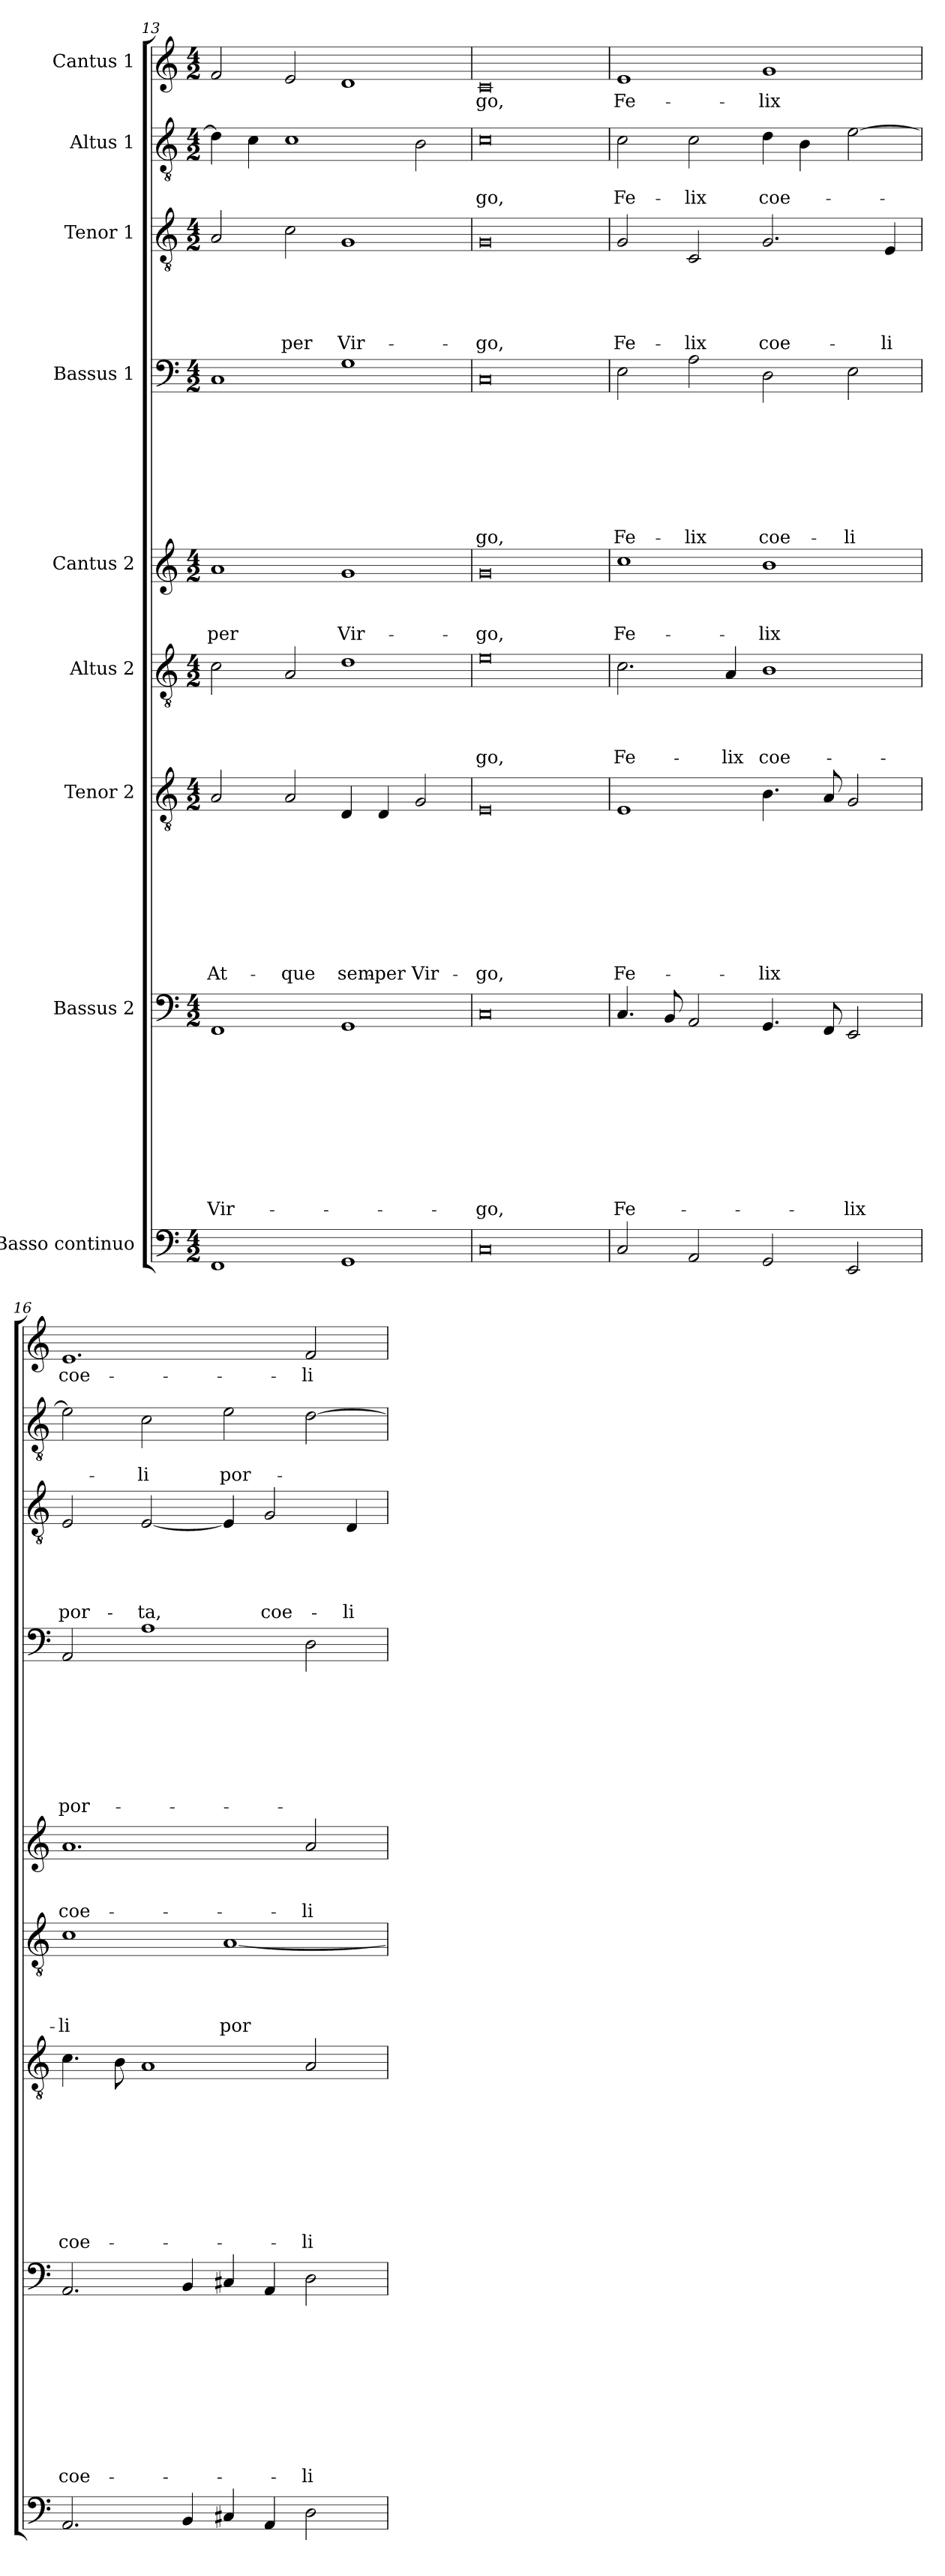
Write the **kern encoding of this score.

**kern	**kern	**text	**text	**text	**text	**text	**text	**text	**text	**text	**text	**kern	**text	**text	**text	**text	**text	**text	**text	**text	**text	**kern	**text	**text	**text	**text	**kern	**text	**text	**text	**kern	**text	**text	**text	**text	**text	**text	**text	**text	**kern	**text	**text	**text	**text	**text	**kern	**text	**text	**kern	**text
*part9	*part8	*part8	*part8	*part8	*part8	*part8	*part8	*part8	*part8	*part8	*part8	*part7	*part7	*part7	*part7	*part7	*part7	*part7	*part7	*part7	*part7	*part6	*part6	*part6	*part6	*part6	*part5	*part5	*part5	*part5	*part4	*part4	*part4	*part4	*part4	*part4	*part4	*part4	*part4	*part3	*part3	*part3	*part3	*part3	*part3	*part2	*part2	*part2	*part1	*part1
*staff9	*staff8	*staff8	*staff8	*staff8	*staff8	*staff8	*staff8	*staff8	*staff8	*staff8	*staff8	*staff7	*staff7	*staff7	*staff7	*staff7	*staff7	*staff7	*staff7	*staff7	*staff7	*staff6	*staff6	*staff6	*staff6	*staff6	*staff5	*staff5	*staff5	*staff5	*staff4	*staff4	*staff4	*staff4	*staff4	*staff4	*staff4	*staff4	*staff4	*staff3	*staff3	*staff3	*staff3	*staff3	*staff3	*staff2	*staff2	*staff2	*staff1	*staff1
*I"Basso continuo	*I"Bassus 2	*	*	*	*	*	*	*	*	*	*	*I"Tenor 2	*	*	*	*	*	*	*	*	*	*I"Altus 2	*	*	*	*	*I"Cantus 2	*	*	*	*I"Bassus 1	*	*	*	*	*	*	*	*	*I"Tenor 1	*	*	*	*	*	*I"Altus 1	*	*	*I"Cantus 1	*
*clefF4	*clefF4	*	*	*	*	*	*	*	*	*	*	*clefGv2	*	*	*	*	*	*	*	*	*	*clefGv2	*	*	*	*	*clefG2	*	*	*	*clefF4	*	*	*	*	*	*	*	*	*clefGv2	*	*	*	*	*	*clefGv2	*	*	*clefG2	*
*k[]	*k[]	*	*	*	*	*	*	*	*	*	*	*k[]	*	*	*	*	*	*	*	*	*	*k[]	*	*	*	*	*k[]	*	*	*	*k[]	*	*	*	*	*	*	*	*	*k[]	*	*	*	*	*	*k[]	*	*	*k[]	*
*C:	*C:	*	*	*	*	*	*	*	*	*	*	*C:	*	*	*	*	*	*	*	*	*	*C:	*	*	*	*	*C:	*	*	*	*C:	*	*	*	*	*	*	*	*	*C:	*	*	*	*	*	*C:	*	*	*C:	*
*M4/2	*M4/2	*	*	*	*	*	*	*	*	*	*	*M4/2	*	*	*	*	*	*	*	*	*	*M4/2	*	*	*	*	*M4/2	*	*	*	*M4/2	*	*	*	*	*	*	*	*	*M4/2	*	*	*	*	*	*M4/2	*	*	*M4/2	*
=13	=13	=13	=13	=13	=13	=13	=13	=13	=13	=13	=13	=13	=13	=13	=13	=13	=13	=13	=13	=13	=13	=13	=13	=13	=13	=13	=13	=13	=13	=13	=13	=13	=13	=13	=13	=13	=13	=13	=13	=13	=13	=13	=13	=13	=13	=13	=13	=13	=13	=13
!	!	!	!	!	!	!	!	!	!	!	!LO:LY:b	!	!	!	!	!	!	!	!	!	!LO:LY:b	!	!	!	!	!	!	!	!	!LO:LY:b	!	!	!	!	!	!	!	!	!	!	!	!	!	!	!	!	!	!	!	!
1FF	1FF	.	.	.	.	.	.	.	.	.	Vir-	2A/	.	.	.	.	.	.	.	.	At-	2c\	.	.	.	.	1a	.	.	-per	1C	.	.	.	.	.	.	.	.	2A/	.	.	.	.	.	4d\]	.	.	2f/	.
.	.	.	.	.	.	.	.	.	.	.	.	.	.	.	.	.	.	.	.	.	.	.	.	.	.	.	.	.	.	.	.	.	.	.	.	.	.	.	.	.	.	.	.	.	.	4c\	.	.	.	.
!	!	!	!	!	!	!	!	!	!	!	!	!	!	!	!	!	!	!	!	!	!LO:LY:b	!	!	!	!	!	!	!	!	!	!	!	!	!	!	!	!	!	!	!	!	!	!	!	!LO:LY:b	!	!	!	!	!
.	.	.	.	.	.	.	.	.	.	.	.	2A/	.	.	.	.	.	.	.	.	-que	2A/	.	.	.	.	.	.	.	.	.	.	.	.	.	.	.	.	.	2c\	.	.	.	.	-per	1c	.	.	2e/	.
!	!	!	!	!	!	!	!	!	!	!	!	!	!	!	!	!	!	!	!	!	!LO:LY:b	!	!	!	!	!	!	!	!	!LO:LY:b	!	!	!	!	!	!	!	!	!	!	!	!	!	!	!LO:LY:b	!	!	!	!	!
1GG	1GG	.	.	.	.	.	.	.	.	.	.	4D/	.	.	.	.	.	.	.	.	sem-	1d	.	.	.	.	1g	.	.	Vir-	1G	.	.	.	.	.	.	.	.	1G	.	.	.	.	Vir-	.	.	.	1d	.
!	!	!	!	!	!	!	!	!	!	!	!	!	!	!	!	!	!	!	!	!	!LO:LY:b	!	!	!	!	!	!	!	!	!	!	!	!	!	!	!	!	!	!	!	!	!	!	!	!	!	!	!	!	!
.	.	.	.	.	.	.	.	.	.	.	.	4D/	.	.	.	.	.	.	.	.	-per	.	.	.	.	.	.	.	.	.	.	.	.	.	.	.	.	.	.	.	.	.	.	.	.	.	.	.	.	.
!	!	!	!	!	!	!	!	!	!	!	!	!	!	!	!	!	!	!	!	!	!LO:LY:b	!	!	!	!	!	!	!	!	!	!	!	!	!	!	!	!	!	!	!	!	!	!	!	!	!	!	!	!	!
.	.	.	.	.	.	.	.	.	.	.	.	2G/	.	.	.	.	.	.	.	.	Vir-	.	.	.	.	.	.	.	.	.	.	.	.	.	.	.	.	.	.	.	.	.	.	.	.	2B\	.	.	.	.
=14	=14	=14	=14	=14	=14	=14	=14	=14	=14	=14	=14	=14	=14	=14	=14	=14	=14	=14	=14	=14	=14	=14	=14	=14	=14	=14	=14	=14	=14	=14	=14	=14	=14	=14	=14	=14	=14	=14	=14	=14	=14	=14	=14	=14	=14	=14	=14	=14	=14	=14
!	!	!	!	!	!	!	!	!	!	!	!LO:LY:b	!	!	!	!	!	!	!	!	!	!LO:LY:b	!	!	!	!	!LO:LY:b	!	!	!	!LO:LY:b	!	!	!	!	!	!	!	!	!LO:LY:b	!	!	!	!	!	!LO:LY:b	!	!	!LO:LY:b	!	!LO:LY:b
0C	0C	.	.	.	.	.	.	.	.	.	-go,	0E	.	.	.	.	.	.	.	.	-go,	0e	.	.	.	-go,	0g	.	.	-go,	0C	.	.	.	.	.	.	.	-go,	0G	.	.	.	.	-go,	0c	.	-go,	0c	-go,
=15	=15	=15	=15	=15	=15	=15	=15	=15	=15	=15	=15	=15	=15	=15	=15	=15	=15	=15	=15	=15	=15	=15	=15	=15	=15	=15	=15	=15	=15	=15	=15	=15	=15	=15	=15	=15	=15	=15	=15	=15	=15	=15	=15	=15	=15	=15	=15	=15	=15	=15
!	!	!	!	!	!	!	!	!	!	!	!LO:LY:b	!	!	!	!	!	!	!	!	!	!LO:LY:b	!	!	!	!	!LO:LY:b	!	!	!	!LO:LY:b	!	!	!	!	!	!	!	!	!LO:LY:b	!	!	!	!	!	!LO:LY:b	!	!	!LO:LY:b	!	!LO:LY:b
2C/	4.C/	.	.	.	.	.	.	.	.	.	Fe-	1E	.	.	.	.	.	.	.	.	Fe-	2.c\	.	.	.	Fe-	1cc	.	.	Fe-	2E\	.	.	.	.	.	.	.	Fe-	2G/	.	.	.	.	Fe-	2c\	.	Fe-	1e	Fe-
.	8BB/	.	.	.	.	.	.	.	.	.	.	.	.	.	.	.	.	.	.	.	.	.	.	.	.	.	.	.	.	.	.	.	.	.	.	.	.	.	.	.	.	.	.	.	.	.	.	.	.	.
!	!	!	!	!	!	!	!	!	!	!	!	!	!	!	!	!	!	!	!	!	!	!	!	!	!	!	!	!	!	!	!	!	!	!	!	!	!	!	!LO:LY:b	!	!	!	!	!	!LO:LY:b	!	!	!LO:LY:b	!	!
2AA/	2AA/	.	.	.	.	.	.	.	.	.	.	.	.	.	.	.	.	.	.	.	.	.	.	.	.	.	.	.	.	.	2A\	.	.	.	.	.	.	.	-lix	2C/	.	.	.	.	-lix	2c\	.	-lix	.	.
!	!	!	!	!	!	!	!	!	!	!	!	!	!	!	!	!	!	!	!	!	!	!	!	!	!	!LO:LY:b	!	!	!	!	!	!	!	!	!	!	!	!	!	!	!	!	!	!	!	!	!	!	!	!
.	.	.	.	.	.	.	.	.	.	.	.	.	.	.	.	.	.	.	.	.	.	4A/	.	.	.	-lix	.	.	.	.	.	.	.	.	.	.	.	.	.	.	.	.	.	.	.	.	.	.	.	.
!	!	!	!	!	!	!	!	!	!	!	!	!	!	!	!	!	!	!	!	!	!LO:LY:b	!	!	!	!	!LO:LY:b	!	!	!	!LO:LY:b	!	!	!	!	!	!	!	!	!LO:LY:b	!	!	!	!	!	!LO:LY:b	!	!	!LO:LY:b	!	!LO:LY:b
2GG/	4.GG/	.	.	.	.	.	.	.	.	.	.	4.B\	.	.	.	.	.	.	.	.	-lix	1B	.	.	.	coe-	1b	.	.	-lix	2D\	.	.	.	.	.	.	.	coe-	2.G/	.	.	.	.	coe-	4d\	.	coe-	1g	-lix
.	.	.	.	.	.	.	.	.	.	.	.	.	.	.	.	.	.	.	.	.	.	.	.	.	.	.	.	.	.	.	.	.	.	.	.	.	.	.	.	.	.	.	.	.	.	4B\	.	.	.	.
.	8FF/	.	.	.	.	.	.	.	.	.	.	8A/	.	.	.	.	.	.	.	.	.	.	.	.	.	.	.	.	.	.	.	.	.	.	.	.	.	.	.	.	.	.	.	.	.	.	.	.	.	.
!	!	!	!	!	!	!	!	!	!	!	!LO:LY:b	!	!	!	!	!	!	!	!	!	!	!	!	!	!	!	!	!	!	!	!	!	!	!	!	!	!	!	!LO:LY:b	!	!	!	!	!	!	!	!	!	!	!
2EE/	2EE/	.	.	.	.	.	.	.	.	.	-lix	2G/	.	.	.	.	.	.	.	.	.	.	.	.	.	.	.	.	.	.	2E\	.	.	.	.	.	.	.	-li	.	.	.	.	.	.	[2e\	.	.	.	.
!	!	!	!	!	!	!	!	!	!	!	!	!	!	!	!	!	!	!	!	!	!	!	!	!	!	!	!	!	!	!	!	!	!	!	!	!	!	!	!	!	!	!	!	!	!LO:LY:b	!	!	!	!	!
.	.	.	.	.	.	.	.	.	.	.	.	.	.	.	.	.	.	.	.	.	.	.	.	.	.	.	.	.	.	.	.	.	.	.	.	.	.	.	.	4E/	.	.	.	.	-li	.	.	.	.	.
!!LO:LB:g=z
=16	=16	=16	=16	=16	=16	=16	=16	=16	=16	=16	=16	=16	=16	=16	=16	=16	=16	=16	=16	=16	=16	=16	=16	=16	=16	=16	=16	=16	=16	=16	=16	=16	=16	=16	=16	=16	=16	=16	=16	=16	=16	=16	=16	=16	=16	=16	=16	=16	=16	=16
!	!	!	!	!	!	!	!	!	!	!	!LO:LY:b	!	!	!	!	!	!	!	!	!	!LO:LY:b	!	!	!	!	!LO:LY:b	!	!	!	!LO:LY:b	!	!	!	!	!	!	!	!	!LO:LY:b	!	!	!	!	!	!LO:LY:b	!	!	!	!	!LO:LY:b
2.AA/	2.AA/	.	.	.	.	.	.	.	.	.	coe-	4.c\	.	.	.	.	.	.	.	.	coe-	1c	.	.	.	-li	1.a	.	.	coe-	2AA/	.	.	.	.	.	.	.	por-	2E/	.	.	.	.	por-	2e\]	.	.	1.e	coe-
.	.	.	.	.	.	.	.	.	.	.	.	8B\	.	.	.	.	.	.	.	.	.	.	.	.	.	.	.	.	.	.	.	.	.	.	.	.	.	.	.	.	.	.	.	.	.	.	.	.	.	.
!	!	!	!	!	!	!	!	!	!	!	!	!	!	!	!	!	!	!	!	!	!	!	!	!	!	!	!	!	!	!	!	!	!	!	!	!	!	!	!	!	!	!	!	!	!LO:LY:b	!	!	!LO:LY:b	!	!
.	.	.	.	.	.	.	.	.	.	.	.	1A	.	.	.	.	.	.	.	.	.	.	.	.	.	.	.	.	.	.	1A	.	.	.	.	.	.	.	.	[2E/	.	.	.	.	-ta,	2c\	.	-li	.	.
4BB/	4BB/	.	.	.	.	.	.	.	.	.	.	.	.	.	.	.	.	.	.	.	.	.	.	.	.	.	.	.	.	.	.	.	.	.	.	.	.	.	.	.	.	.	.	.	.	.	.	.	.	.
!	!	!	!	!	!	!	!	!	!	!	!	!	!	!	!	!	!	!	!	!	!	!	!	!	!	!LO:LY:b	!	!	!	!	!	!	!	!	!	!	!	!	!	!	!	!	!	!	!	!	!	!LO:LY:b	!	!
4C#X/	4C#X/	.	.	.	.	.	.	.	.	.	.	.	.	.	.	.	.	.	.	.	.	[1A	.	.	.	por-	.	.	.	.	.	.	.	.	.	.	.	.	.	4E/]	.	.	.	.	.	2e\	.	por-	.	.
!	!	!	!	!	!	!	!	!	!	!	!	!	!	!	!	!	!	!	!	!	!	!	!	!	!	!	!	!	!	!	!	!	!	!	!	!	!	!	!	!	!	!	!	!	!LO:LY:b	!	!	!	!	!
4AA/	4AA/	.	.	.	.	.	.	.	.	.	.	.	.	.	.	.	.	.	.	.	.	.	.	.	.	.	.	.	.	.	.	.	.	.	.	.	.	.	.	2G/	.	.	.	.	coe-	.	.	.	.	.
!	!	!	!	!	!	!	!	!	!	!	!LO:LY:b	!	!	!	!	!	!	!	!	!	!LO:LY:b	!	!	!	!	!	!	!	!	!LO:LY:b	!	!	!	!	!	!	!	!	!	!	!	!	!	!	!	!	!	!	!	!LO:LY:b
2D\	2D\	.	.	.	.	.	.	.	.	.	-li	2A/	.	.	.	.	.	.	.	.	-li	.	.	.	.	.	2a/	.	.	-li	2D\	.	.	.	.	.	.	.	.	.	.	.	.	.	.	[2d\	.	.	2f/	-li
!	!	!	!	!	!	!	!	!	!	!	!	!	!	!	!	!	!	!	!	!	!	!	!	!	!	!	!	!	!	!	!	!	!	!	!	!	!	!	!	!	!	!	!	!	!LO:LY:b	!	!	!	!	!
.	.	.	.	.	.	.	.	.	.	.	.	.	.	.	.	.	.	.	.	.	.	.	.	.	.	.	.	.	.	.	.	.	.	.	.	.	.	.	.	4D/	.	.	.	.	-li	.	.	.	.	.
=	=	=	=	=	=	=	=	=	=	=	=	=	=	=	=	=	=	=	=	=	=	=	=	=	=	=	=	=	=	=	=	=	=	=	=	=	=	=	=	=	=	=	=	=	=	=	=	=	=	=
*-	*-	*-	*-	*-	*-	*-	*-	*-	*-	*-	*-	*-	*-	*-	*-	*-	*-	*-	*-	*-	*-	*-	*-	*-	*-	*-	*-	*-	*-	*-	*-	*-	*-	*-	*-	*-	*-	*-	*-	*-	*-	*-	*-	*-	*-	*-	*-	*-	*-	*-
